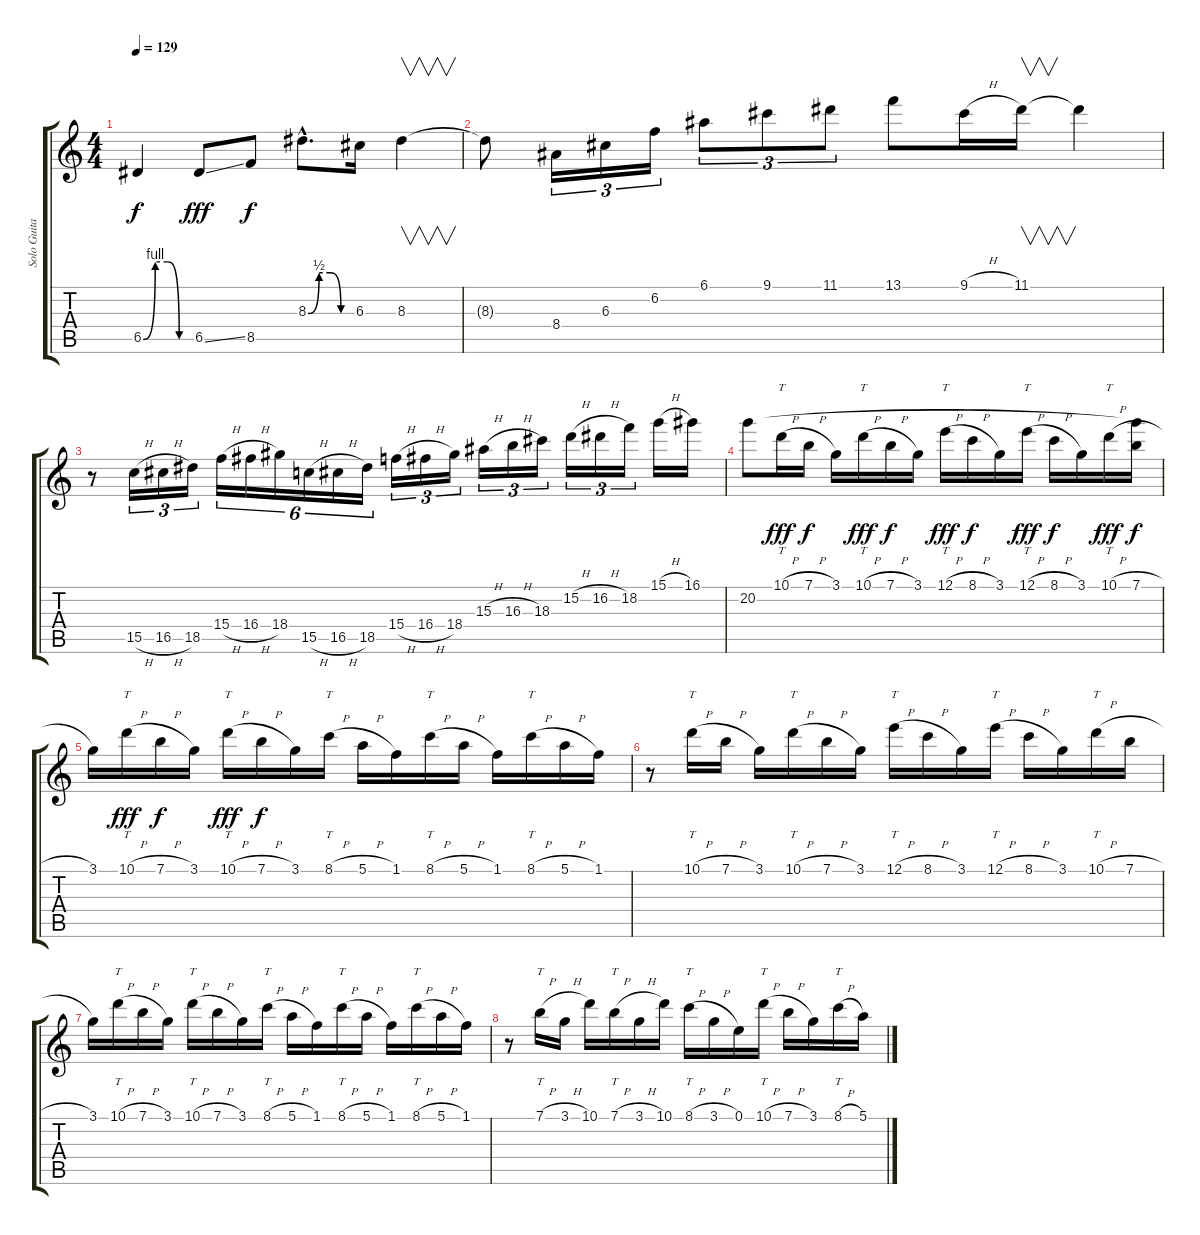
\track ("Solo Guitar" "Solo Guita") {instrument distortionguitar}
\staff {score tabs}
\tuning (E4 B3 G3 D3 A2 E2) {hide}
\ts (4 4)
\tempo 129
\clef g2
\ks c
6.5{be (custom 0 0 15 4 30 4 45 0 60 0)}.4{dy f} 6.5{ss}.8{dy fff} 8.5.8{dy f} 8.3{be (custom 0 0 15 2 30 2 45 0 60 0) hac}.8{d} 6.3.16 8.3.4{v} |
8.3{t}.8 8.4.16{tu (3 2)} 6.3.16{tu (3 2)} 6.2.16{tu (3 2)} 6.1.8{tu (3 2)} 9.1.8{tu (3 2)} 11.1.8{tu (3 2)} 13.1.8 9.1{h}.16 11.1.16{v} 11.1{t}.4 |
r.8 15.5{h}.16{tu (3 2)} 16.5{h}.16{tu (3 2)} 18.5.16{tu (3 2)} 15.4{h}.16{tu (6 4)} 16.4{h}.16{tu (6 4)} 18.4.16{tu (6 4)} 15.5{h}.16{tu (6 4)} 16.5{h}.16{tu (6 4)} 18.5.16{tu (6 4)} 15.4{h}.16{tu (3 2)} 16.4{h}.16{tu (3 2)} 18.4.16{tu (3 2)} 15.3{h}.16{tu (3 2)} 16.3{h}.16{tu (3 2)} 18.3.16{tu (3 2)} 15.2{h}.16{tu (3 2)} 16.2{h}.16{tu (3 2)} 18.2.16{tu (3 2)} 15.1{h}.16 16.1.16 |
20.2.8 10.1{h}.16{tt dy fff} 7.1{h}.16{dy f} 3.1.16 10.1{h}.16{tt dy fff} 7.1{h}.16{dy f} 3.1.16 12.1{h}.16{tt dy fff} 8.1{h}.16{dy f} 3.1.16 12.1{h}.16{tt dy fff} 8.1{h}.16{dy f} 3.1.16 10.1{h}.16{tt dy fff} (7.1{h} 20.2{t}).16{dy f} |
3.1.16 10.1{h}.16{tt dy fff} 7.1{h}.16{dy f} 3.1.16 10.1{h}.16{tt dy fff} 7.1{h}.16{dy f} 3.1.16 8.1{h}.16{tt} 5.1{h}.16 1.1.16 8.1{h}.16{tt} 5.1{h}.16 1.1.16 8.1{h}.16{tt} 5.1{h}.16 1.1.16 |
r.8 10.1{h}.16{tt} 7.1{h}.16 3.1.16 10.1{h}.16{tt} 7.1{h}.16 3.1.16 12.1{h}.16{tt} 8.1{h}.16 3.1.16 12.1{h}.16{tt} 8.1{h}.16 3.1.16 10.1{h}.16{tt} 7.1{h}.16 |
3.1.16 10.1{h}.16{tt} 7.1{h}.16 3.1.16 10.1{h}.16{tt} 7.1{h}.16 3.1.16 8.1{h}.16{tt} 5.1{h}.16 1.1.16 8.1{h}.16{tt} 5.1{h}.16 1.1.16 8.1{h}.16{tt} 5.1{h}.16 1.1.16 |
r.8 7.1{h}.16{tt} 3.1{h}.16 10.1.16 7.1{h}.16{tt} 3.1{h}.16 10.1.16 8.1{h}.16{tt} 3.1{h}.16 0.1.16 10.1{h}.16{tt} 7.1{h}.16 3.1.16 8.1{h}.16{tt} 5.1{h}.16
